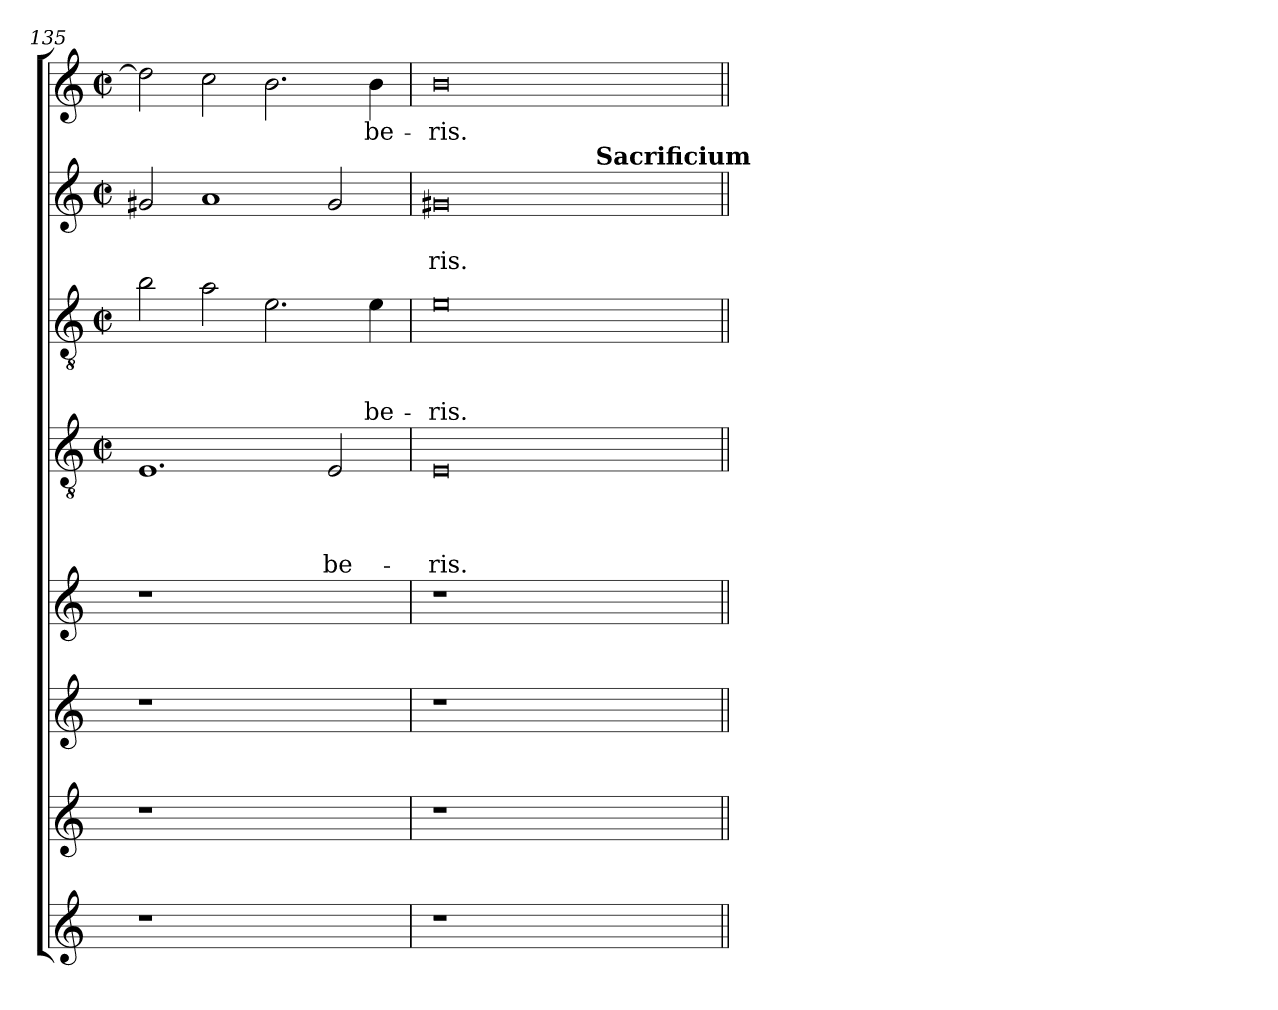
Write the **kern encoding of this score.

**kern	**kern	**kern	**kern	**kern	**text	**text	**text	**text	**kern	**text	**text	**text	**kern	**text	**text	**kern	**text
*part8	*part7	*part6	*part5	*part4	*part4	*part4	*part4	*part4	*part3	*part3	*part3	*part3	*part2	*part2	*part2	*part1	*part1
*staff8	*staff7	*staff6	*staff5	*staff4	*staff4	*staff4	*staff4	*staff4	*staff3	*staff3	*staff3	*staff3	*staff2	*staff2	*staff2	*staff1	*staff1
*clefG2	*clefG2	*clefG2	*clefG2	*clefGv2	*	*	*	*	*clefGv2	*	*	*	*clefG2	*	*	*clefG2	*
*k[]	*k[]	*k[]	*k[]	*k[]	*	*	*	*	*k[]	*	*	*	*k[]	*	*	*k[]	*
*C:	*C:	*C:	*C:	*C:	*	*	*	*	*C:	*	*	*	*C:	*	*	*C:	*
*	*	*	*	*M2/2	*	*	*	*	*M2/2	*	*	*	*M2/2	*	*	*M2/2	*
*	*	*	*	*met(c|)	*	*	*	*	*met(c|)	*	*	*	*met(c|)	*	*	*met(c|)	*
=135	=135	=135	=135	=135	=135	=135	=135	=135	=135	=135	=135	=135	=135	=135	=135	=135	=135
1r	1r	1r	1r	1.E	.	.	.	.	2b\	.	.	.	2g#X/	.	.	2dd\]	.
.	.	.	.	.	.	.	.	.	2a\	.	.	.	1a	.	.	2cc\	.
1ryy	1ryy	1ryy	1ryy	.	.	.	.	.	2.e\	.	.	.	.	.	.	2.b\	.
!	!	!	!	!	!	!	!	!LO:LY:b	!	!	!	!	!	!	!	!	!
.	.	.	.	2E/	.	.	.	-be-	.	.	.	.	2g#/	.	.	.	.
!	!	!	!	!	!	!	!	!	!	!	!	!LO:LY:b	!	!	!	!	!LO:LY:b
.	.	.	.	.	.	.	.	.	4e\	.	.	-be-	.	.	.	4b\	-be-
=136	=136	=136	=136	=136	=136	=136	=136	=136	=136	=136	=136	=136	=136	=136	=136	=136	=136
!	!	!	!	!	!	!	!	!LO:LY:b	!	!	!	!LO:LY:b	!	!	!LO:LY:b	!	!LO:LY:b
*	*	*	*	*	*	*	*	*	*	*	*	*	*^	*	*	*	*
1r	1r	1r	1r	0E	.	.	.	-ris.	0e	.	.	-ris.	0g#X	1ryy	.	-ris.	0b	-ris.
1ryy	1ryy	1ryy	1ryy	.	.	.	.	.	.	.	.	.	.	4ryy	.	.	.	.
.	.	.	.	.	.	.	.	.	.	.	.	.	.	16..ryy	.	.	.	.
!	!	!	!	!	!	!	!	!	!	!	!	!	!	!LO:TX:a:B:t=Sacrificium	!	!	!	!
.	.	.	.	.	.	.	.	.	.	.	.	.	.	2ryy	.	.	.	.
.	.	.	.	.	.	.	.	.	.	.	.	.	.	8ryy	.	.	.	.
.	.	.	.	.	.	.	.	.	.	.	.	.	.	64ryy	.	.	.	.
*	*	*	*	*	*	*	*	*	*	*	*	*	*v	*v	*	*	*	*
=||	=||	=||	=||	=||	=||	=||	=||	=||	=||	=||	=||	=||	=||	=||	=||	=||	=||
*-	*-	*-	*-	*-	*-	*-	*-	*-	*-	*-	*-	*-	*-	*-	*-	*-	*-
